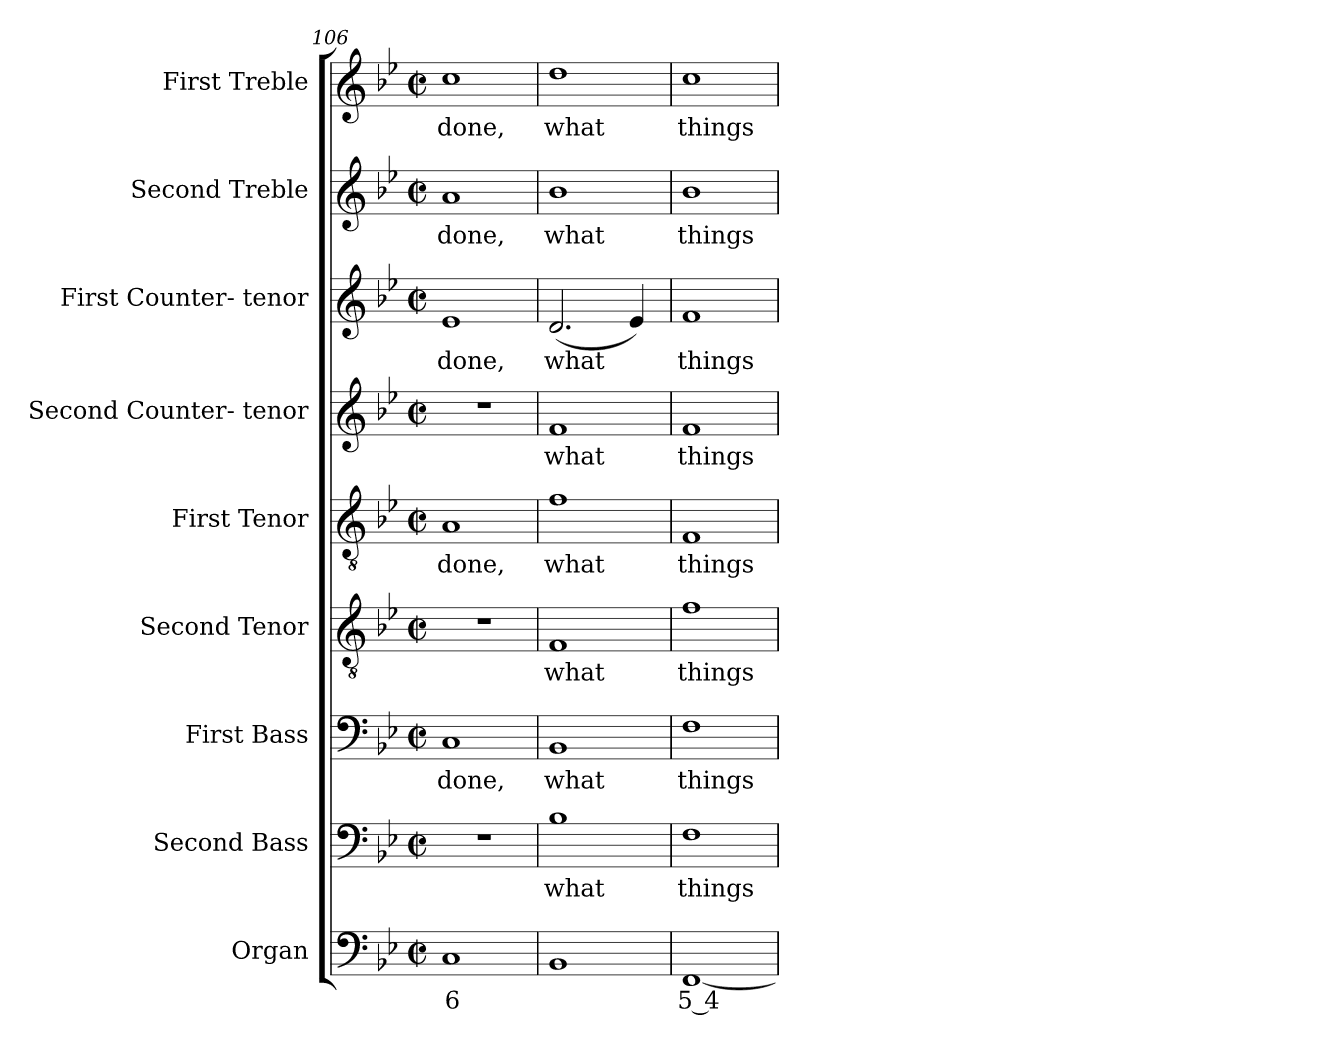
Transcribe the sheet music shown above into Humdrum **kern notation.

**kern	**text	**kern	**text	**kern	**text	**kern	**text	**kern	**text	**kern	**text	**kern	**text	**kern	**text	**kern	**text
*part9	*part9	*part8	*part8	*part7	*part7	*part6	*part6	*part5	*part5	*part4	*part4	*part3	*part3	*part2	*part2	*part1	*part1
*staff9	*staff9	*staff8	*staff8	*staff7	*staff7	*staff6	*staff6	*staff5	*staff5	*staff4	*staff4	*staff3	*staff3	*staff2	*staff2	*staff1	*staff1
*I"Organ	*	*I"Second Bass	*	*I"First Bass	*	*I"Second Tenor	*	*I"First Tenor	*	*I"Second Counter- tenor	*	*I"First Counter- tenor	*	*I"Second Treble	*	*I"First Treble	*
*I'Org.	*	*I'B2.	*	*I'B1.	*	*I'T2.	*	*I'T1.	*	*	*	*	*	*I'S2.	*	*	*
*clefF4	*	*clefF4	*	*clefF4	*	*clefGv2	*	*clefGv2	*	*clefG2	*	*clefG2	*	*clefG2	*	*clefG2	*
*	*	*	*	*	*	*ITrd7c12	*	*ITrd7c12	*	*	*	*	*	*	*	*	*
*k[b-e-]	*	*k[b-e-]	*	*k[b-e-]	*	*k[b-e-]	*	*k[b-e-]	*	*k[b-e-]	*	*k[b-e-]	*	*k[b-e-]	*	*k[b-e-]	*
*B-:	*	*B-:	*	*B-:	*	*B-:	*	*B-:	*	*B-:	*	*B-:	*	*B-:	*	*B-:	*
*M2/2	*	*M2/2	*	*M2/2	*	*M2/2	*	*M2/2	*	*M2/2	*	*M2/2	*	*M2/2	*	*M2/2	*
*met(c|)	*	*met(c|)	*	*met(c|)	*	*met(c|)	*	*met(c|)	*	*met(c|)	*	*met(c|)	*	*met(c|)	*	*met(c|)	*
=106	=106	=106	=106	=106	=106	=106	=106	=106	=106	=106	=106	=106	=106	=106	=106	=106	=106
!	!LO:LY:b:color=#000000	!	!	!	!	!	!	!	!	!	!	!	!	!	!	!	!
!	!	!	!	!	!LO:LY:b:color=#000000	!	!	!	!	!	!	!	!	!	!	!	!
!	!	!	!	!	!	!	!	!	!LO:LY:b:color=#000000	!	!	!	!	!	!	!	!
!	!	!	!	!	!	!	!	!	!	!	!	!	!LO:LY:b:color=#000000	!	!	!	!
!	!	!	!	!	!	!	!	!	!	!	!	!	!	!	!LO:LY:b:color=#000000	!	!
!	!	!	!	!	!	!	!	!	!	!	!	!	!	!	!	!	!LO:LY:b:color=#000000
1Ci	6	1r	.	1Ci	done,	1r	.	1AAi	done,	1r	.	1e-i	done,	1ai	done,	1cci	done,
=107	=107	=107	=107	=107	=107	=107	=107	=107	=107	=107	=107	=107	=107	=107	=107	=107	=107
!	!	!	!LO:LY:b:color=#000000	!	!	!	!	!	!	!	!	!	!	!	!	!	!
!	!	!	!	!	!LO:LY:b:color=#000000	!	!	!	!	!	!	!	!	!	!	!	!
!	!	!	!	!	!	!	!LO:LY:b:color=#000000	!	!	!	!	!	!	!	!	!	!
!	!	!	!	!	!	!	!	!	!LO:LY:b:color=#000000	!	!	!	!	!	!	!	!
!	!	!	!	!	!	!	!	!	!	!	!LO:LY:b:color=#000000	!	!	!	!	!	!
!	!	!	!	!	!	!	!	!	!	!	!	!	!LO:LY:b:color=#000000	!	!	!	!
!	!	!	!	!	!	!	!	!	!	!	!	!	!	!	!LO:LY:b:color=#000000	!	!
!	!	!	!	!	!	!	!	!	!	!	!	!	!	!	!	!	!LO:LY:b:color=#000000
1BB-i	.	1B-i	what	1BB-i	what	1FFi	what	1Fi	what	1fi	what	(2.di/	what	1b-i	what	1ddi	what
.	.	.	.	.	.	.	.	.	.	.	.	4e-i/)	.	.	.	.	.
=108	=108	=108	=108	=108	=108	=108	=108	=108	=108	=108	=108	=108	=108	=108	=108	=108	=108
!	!LO:LY:b:color=#000000	!	!	!	!	!	!	!	!	!	!	!	!	!	!	!	!
!	!	!	!LO:LY:b:color=#000000	!	!	!	!	!	!	!	!	!	!	!	!	!	!
!	!	!	!	!	!LO:LY:b:color=#000000	!	!	!	!	!	!	!	!	!	!	!	!
!	!	!	!	!	!	!	!LO:LY:b:color=#000000	!	!	!	!	!	!	!	!	!	!
!	!	!	!	!	!	!	!	!	!LO:LY:b:color=#000000	!	!	!	!	!	!	!	!
!	!	!	!	!	!	!	!	!	!	!	!LO:LY:b:color=#000000	!	!	!	!	!	!
!	!	!	!	!	!	!	!	!	!	!	!	!	!LO:LY:b:color=#000000	!	!	!	!
!	!	!	!	!	!	!	!	!	!	!	!	!	!	!	!LO:LY:b:color=#000000	!	!
!	!	!	!	!	!	!	!	!	!	!	!	!	!	!	!	!	!LO:LY:b:color=#000000
[1FFi	5 4	1Fi	things	1Fi	things	1Fi	things	1FFi	things	1fi	things	1fi	things	1b-i	things	1cci	things
=	=	=	=	=	=	=	=	=	=	=	=	=	=	=	=	=	=
*-	*-	*-	*-	*-	*-	*-	*-	*-	*-	*-	*-	*-	*-	*-	*-	*-	*-
